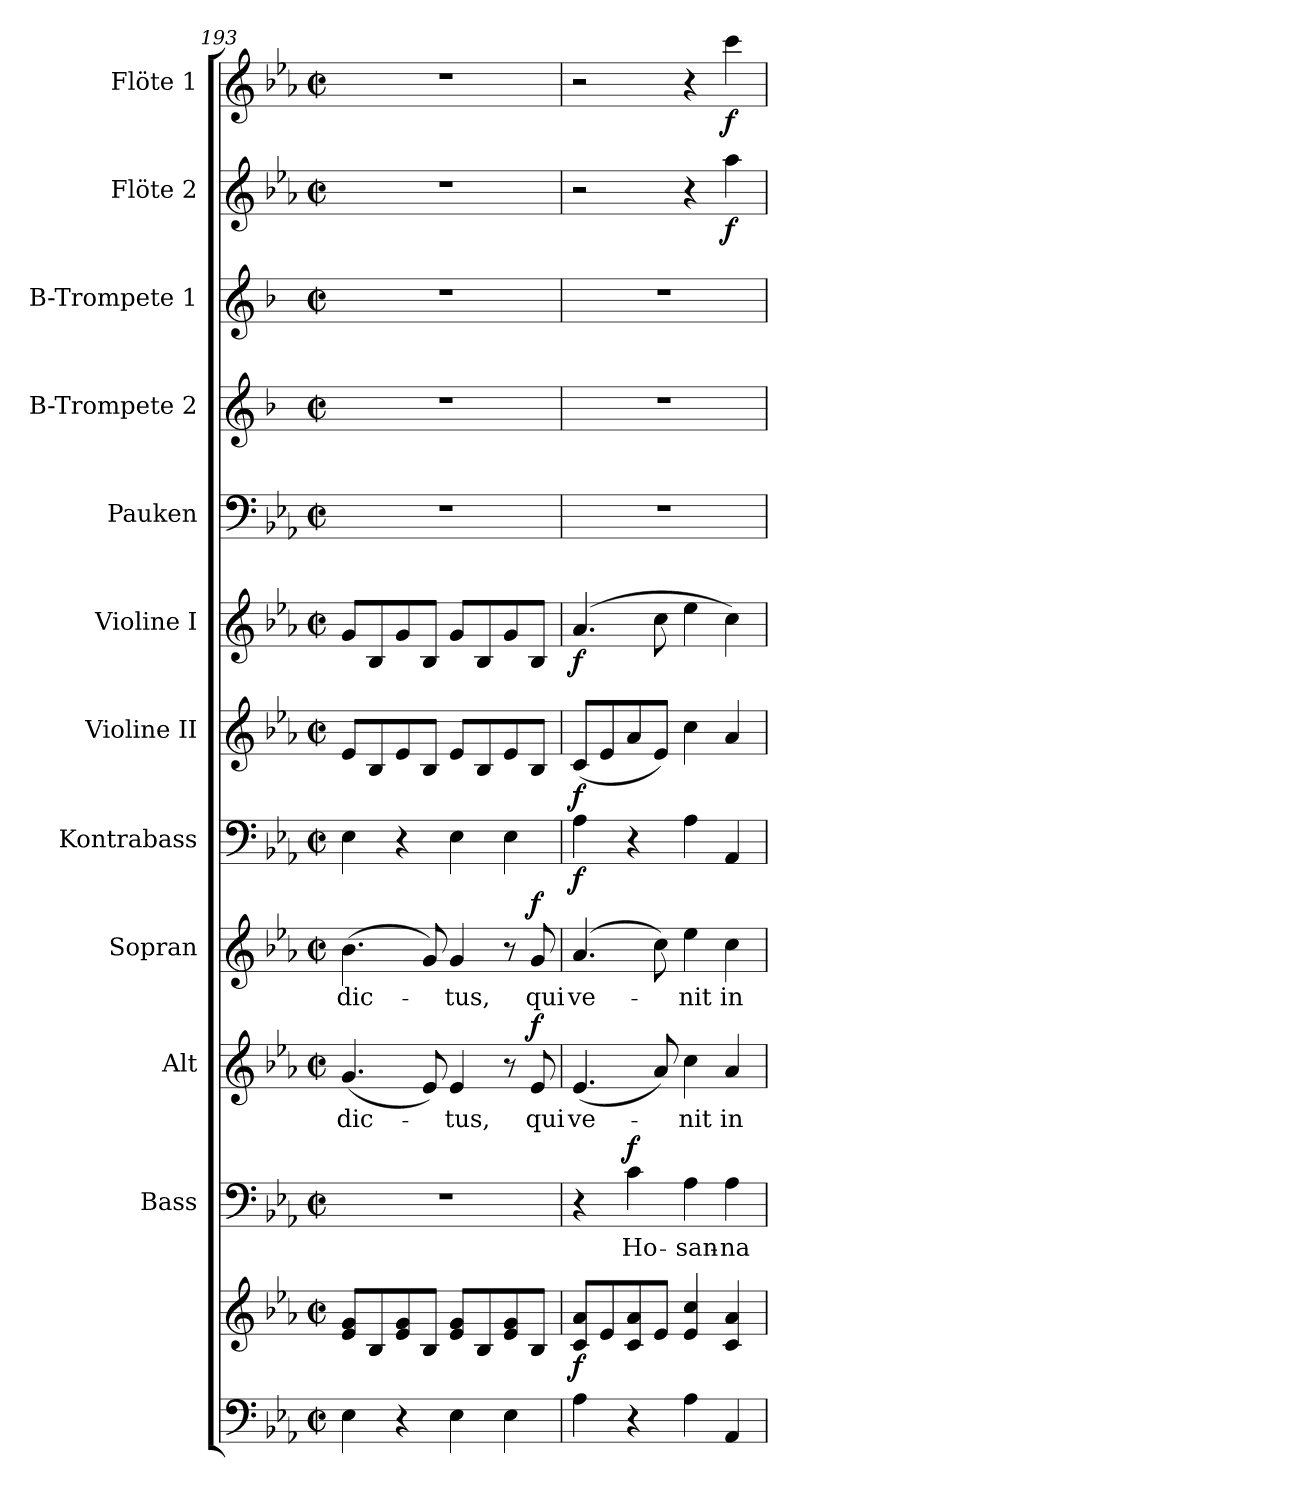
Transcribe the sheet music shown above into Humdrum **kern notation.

**kern	**kern	**dynam	**kern	**text	**dynam	**kern	**text	**dynam	**kern	**text	**dynam	**kern	**dynam	**kern	**dynam	**kern	**dynam	**kern	**kern	**kern	**kern	**dynam	**kern	**dynam
*part12	*part12	*part12	*part11	*part11	*part11	*part10	*part10	*part10	*part9	*part9	*part9	*part8	*part8	*part7	*part7	*part6	*part6	*part5	*part4	*part3	*part2	*part2	*part1	*part1
*staff13	*staff12	*staff12/13	*staff11	*staff11	*staff11	*staff10	*staff10	*staff10	*staff9	*staff9	*staff9	*staff8	*staff8	*staff7	*staff7	*staff6	*staff6	*staff5	*staff4	*staff3	*staff2	*staff2	*staff1	*staff1
*	*	*	*I"Bass	*	*	*I"Alt	*	*	*I"Sopran	*	*	*I"Kontrabass	*	*I"Violine II	*	*I"Violine I	*	*I"Pauken	*I"B-Trompete 2	*I"B-Trompete 1	*I"Flöte 2	*	*I"Flöte 1	*
*	*	*	*I'B.	*	*	*I'A.	*	*	*I'S.	*	*	*I'Kb.	*	*I'Vl. II	*	*I'Vl. I	*	*I'Pk.	*I'B Trp. 2	*I'B Trp. 1	*I'Fl. 2	*	*I'Fl. 1	*
!!LO:PB:g=z
*clefF4	*clefG2	*	*clefF4	*	*	*clefG2	*	*	*clefG2	*	*	*clefF4	*	*clefG2	*	*clefG2	*	*clefF4	*clefG2	*clefG2	*clefG2	*	*clefG2	*
*	*	*	*	*	*	*	*	*	*	*	*	*ITrd7c12	*	*	*	*	*	*	*ITrd1c2	*ITrd1c2	*	*	*	*
*k[b-e-a-]	*k[b-e-a-]	*	*k[b-e-a-]	*	*	*k[b-e-a-]	*	*	*k[b-e-a-]	*	*	*k[b-e-a-]	*	*k[b-e-a-]	*	*k[b-e-a-]	*	*k[b-e-a-]	*k[b-e-a-]	*k[b-e-a-]	*k[b-e-a-]	*	*k[b-e-a-]	*
*E-:	*E-:	*	*E-:	*	*	*E-:	*	*	*E-:	*	*	*E-:	*	*E-:	*	*E-:	*	*E-:	*E-:	*E-:	*E-:	*	*E-:	*
*M2/2	*M2/2	*	*M2/2	*	*	*M2/2	*	*	*M2/2	*	*	*M2/2	*	*M2/2	*	*M2/2	*	*M2/2	*M2/2	*M2/2	*M2/2	*	*M2/2	*
*met(c|)	*met(c|)	*	*met(c|)	*	*	*met(c|)	*	*	*met(c|)	*	*	*met(c|)	*	*met(c|)	*	*met(c|)	*	*met(c|)	*met(c|)	*met(c|)	*met(c|)	*	*met(c|)	*
=193	=193	=193	=193	=193	=193	=193	=193	=193	=193	=193	=193	=193	=193	=193	=193	=193	=193	=193	=193	=193	=193	=193	=193	=193
!	!	!	!	!	!	!	!LO:LY:b	!	!	!LO:LY:b	!	!	!	!	!	!	!	!	!	!	!	!	!	!
4E-\	8e-/ 8g/L	.	1r	.	.	(<4.g/	-dic-	.	(>4.b-\	-dic-	.	4EE-\	.	8e-/L	.	8g/L	.	1r	1r	1r	1r	.	1r	.
.	8B-/	.	.	.	.	.	.	.	.	.	.	.	.	8B-/	.	8B-/	.	.	.	.	.	.	.	.
4r	8e-/ 8g/	.	.	.	.	.	.	.	.	.	.	4r	.	8e-/	.	8g/	.	.	.	.	.	.	.	.
.	8B-/J	.	.	.	.	8e-/)	.	.	8g/)	.	.	.	.	8B-/J	.	8B-/J	.	.	.	.	.	.	.	.
!	!	!	!	!	!	!	!LO:LY:b	!	!	!LO:LY:b	!	!	!	!	!	!	!	!	!	!	!	!	!	!
4E-\	8e-/ 8g/L	.	.	.	.	4e-/	-tus,	.	4g/	-tus,	.	4EE-\	.	8e-/L	.	8g/L	.	.	.	.	.	.	.	.
.	8B-/	.	.	.	.	.	.	.	.	.	.	.	.	8B-/	.	8B-/	.	.	.	.	.	.	.	.
4E-\	8e-/ 8g/	.	.	.	.	8r	.	.	8r	.	.	4EE-\	.	8e-/	.	8g/	.	.	.	.	.	.	.	.
!	!	!	!	!	!	!	!LO:LY:b	!LO:DY:a	!	!LO:LY:b	!LO:DY:a	!	!	!	!	!	!	!	!	!	!	!	!	!
.	8B-/J	.	.	.	.	8e-/	qui	f	8g/	qui	f	.	.	8B-/J	.	8B-/J	.	.	.	.	.	.	.	.
=194	=194	=194	=194	=194	=194	=194	=194	=194	=194	=194	=194	=194	=194	=194	=194	=194	=194	=194	=194	=194	=194	=194	=194	=194
!	!	!LO:DY:b	!	!	!	!	!LO:LY:b	!	!	!LO:LY:b	!	!	!LO:DY:b	!	!LO:DY:b	!	!LO:DY:b	!	!	!	!	!	!	!
4A-\	8c/ 8a-/L	f	4r	.	.	(<4.e-/	ve-	.	(4.a-/	ve-	.	4AA-\	f	(<8c/L	f	(4.a-/	f	1r	1r	1r	2r	.	2r	.
.	8e-/	.	.	.	.	.	.	.	.	.	.	.	.	8e-/	.	.	.	.	.	.	.	.	.	.
!	!	!	!	!LO:LY:b	!LO:DY:a	!	!	!	!	!	!	!	!	!	!	!	!	!	!	!	!	!	!	!
4r	8c/ 8a-/	.	4c\	Ho-	f	.	.	.	.	.	.	4r	.	8a-/	.	.	.	.	.	.	.	.	.	.
.	8e-/J	.	.	.	.	8a-/)	.	.	8cc\)	.	.	.	.	8e-/J)	.	8cc\	.	.	.	.	.	.	.	.
!	!	!	!	!LO:LY:b	!	!	!LO:LY:b	!	!	!LO:LY:b	!	!	!	!	!	!	!	!	!	!	!	!	!	!
4A-\	4e-/ 4cc/	.	4A-\	-san-	.	4cc\	-nit	.	4ee-\	-nit	.	4AA-\	.	4cc\	.	4ee-\	.	.	.	.	4r	.	4r	.
!	!	!	!	!LO:LY:b	!	!	!LO:LY:b	!	!	!LO:LY:b	!	!	!	!	!	!	!	!	!	!	!	!LO:DY:b	!	!LO:DY:b
4AA-/	4c/ 4a-/	.	4A-\	-na	.	4a-/	in	.	4cc\	in	.	4AAA-/	.	4a-/	.	4cc\)	.	.	.	.	4aa-\	f	4ccc\	f
=	=	=	=	=	=	=	=	=	=	=	=	=	=	=	=	=	=	=	=	=	=	=	=	=
*-	*-	*-	*-	*-	*-	*-	*-	*-	*-	*-	*-	*-	*-	*-	*-	*-	*-	*-	*-	*-	*-	*-	*-	*-
